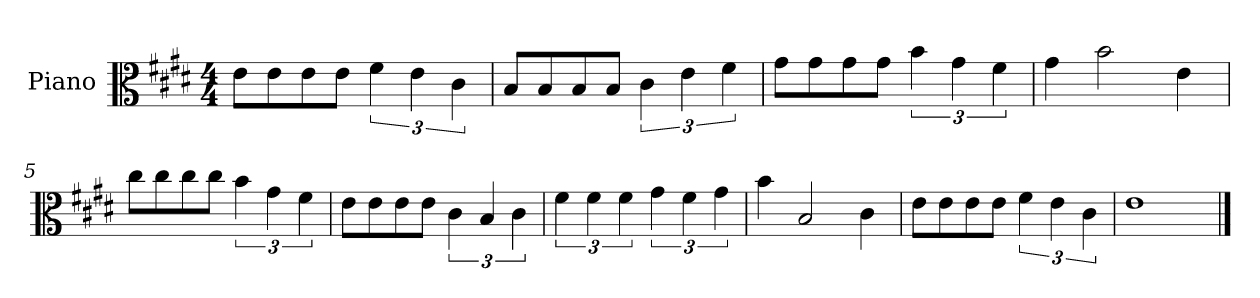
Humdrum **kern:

**kern
*part1
*staff1
*I"Piano
*I'Pno
*clefC3
*k[f#c#g#d#]
*M4/4
=1
8e\L
8e\
8e\
8e\J
6f#\
6e\
6c#\
=2
8B/L
8B/
8B/
8B/J
6c#\
6e\
6f#\
=3
8g#\L
8g#\
8g#\
8g#\J
6b\
6g#\
6f#\
=4
4g#\
2b\
4e\
=5
8cc#\L
8cc#\
8cc#\
8cc#\J
6b\
6g#\
6f#\
=6
8e\L
8e\
8e\
8e\J
6c#\
6B/
6c#\
=7
6f#\
6f#\
6f#\
6g#\
6f#\
6g#\
=8
4b\
2B/
4c#\
=9
8e\L
8e\
8e\
8e\J
6f#\
6e\
6c#\
=10
1e
==
*-
